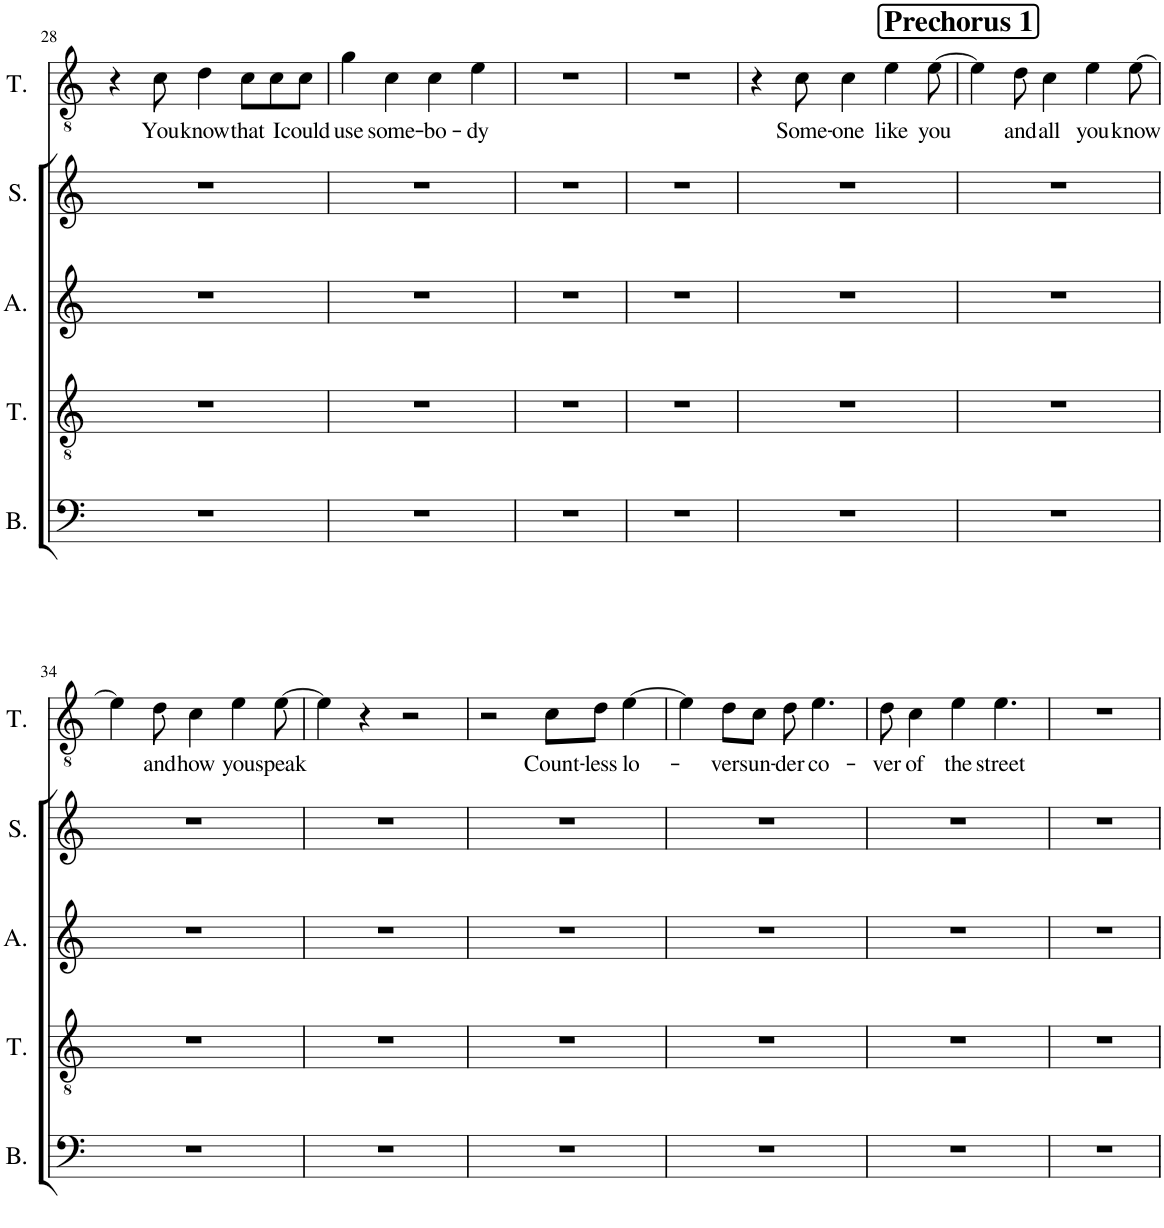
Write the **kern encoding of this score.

**kern	**kern	**kern	**kern	**kern	**text
*part5	*part4	*part3	*part2	*part1	*part1
*staff5	*staff4	*staff3	*staff2	*staff1	*staff1
*I"Bass	*I"Tenor	*I"Alto	*I"Soprano	*I"Tenor	*
*I'B.	*I'T.	*I'A.	*I'S.	*I'T.	*
!!LO:PB:g=z
*clefF4	*clefGv2	*clefG2	*clefG2	*clefGv2	*
*k[]	*k[]	*k[]	*k[]	*k[]	*
*M4/4	*M4/4	*M4/4	*M4/4	*M4/4	*
=28	=28	=28	=28	=28	=28
1r	1r	1r	1r	4r	.
!	!	!	!	!	!LO:LY:b
.	.	.	.	8c\	You
!	!	!	!	!	!LO:LY:b
.	.	.	.	4d\	know
!	!	!	!	!	!LO:LY:b
.	.	.	.	8c\L	that
!	!	!	!	!	!LO:LY:b
.	.	.	.	8c\	I
!	!	!	!	!	!LO:LY:b
.	.	.	.	8c\J	could
=29	=29	=29	=29	=29	=29
!	!	!	!	!	!LO:LY:b
1r	1r	1r	1r	4g\	use
!	!	!	!	!	!LO:LY:b
.	.	.	.	4c\	some-
!	!	!	!	!	!LO:LY:b
.	.	.	.	4c\	-bo-
!	!	!	!	!	!LO:LY:b
.	.	.	.	4e\	-dy
=30	=30	=30	=30	=30	=30
1r	1r	1r	1r	1r	.
=31	=31	=31	=31	=31	=31
1r	1r	1r	1r	1r	.
=32	=32	=32	=32	=32	=32
1r	1r	1r	1r	4r	.
!	!	!	!	!	!LO:LY:b
.	.	.	.	8c\	Some-
!	!	!	!	!	!LO:LY:b
.	.	.	.	4c\	-one
!	!	!	!	!	!LO:LY:b
.	.	.	.	4e\	like
!	!	!	!	!	!LO:LY:b
.	.	.	.	[8e\	you
!!LO:REH:place=s1:a:B:cj:fs=14:t=Prechorus 1
=33	=33	=33	=33	=33	=33
1r	1r	1r	1r	4e\]	.
!	!	!	!	!	!LO:LY:b
.	.	.	.	8d\	and
!	!	!	!	!	!LO:LY:b
.	.	.	.	4c\	all
!	!	!	!	!	!LO:LY:b
.	.	.	.	4e\	you
!	!	!	!	!	!LO:LY:b
.	.	.	.	[8e\	know
!!LO:LB:g=z
=34	=34	=34	=34	=34	=34
1r	1r	1r	1r	4e\]	.
!	!	!	!	!	!LO:LY:b
.	.	.	.	8d\	and
!	!	!	!	!	!LO:LY:b
.	.	.	.	4c\	how
!	!	!	!	!	!LO:LY:b
.	.	.	.	4e\	you
!	!	!	!	!	!LO:LY:b
.	.	.	.	[8e\	speak
=35	=35	=35	=35	=35	=35
1r	1r	1r	1r	4e\]	.
.	.	.	.	4r	.
.	.	.	.	2r	.
=36	=36	=36	=36	=36	=36
1r	1r	1r	1r	2r	.
!	!	!	!	!	!LO:LY:b
.	.	.	.	8c\L	Count-
!	!	!	!	!	!LO:LY:b
.	.	.	.	8d\J	-less
!	!	!	!	!	!LO:LY:b
.	.	.	.	[4e\	lo-
=37	=37	=37	=37	=37	=37
1r	1r	1r	1r	4e\]	.
!	!	!	!	!	!LO:LY:b
.	.	.	.	8d\L	-vers
!	!	!	!	!	!LO:LY:b
.	.	.	.	8c\J	un-
!	!	!	!	!	!LO:LY:b
.	.	.	.	8d\	-der
!	!	!	!	!	!LO:LY:b
.	.	.	.	4.e\	co-
=38	=38	=38	=38	=38	=38
!	!	!	!	!	!LO:LY:b
1r	1r	1r	1r	8d\	-ver
!	!	!	!	!	!LO:LY:b
.	.	.	.	4c\	of
!	!	!	!	!	!LO:LY:b
.	.	.	.	4e\	the
!	!	!	!	!	!LO:LY:b
.	.	.	.	4.e\	street
=39	=39	=39	=39	=39	=39
1r	1r	1r	1r	1r	.
=	=	=	=	=	=
*-	*-	*-	*-	*-	*-
